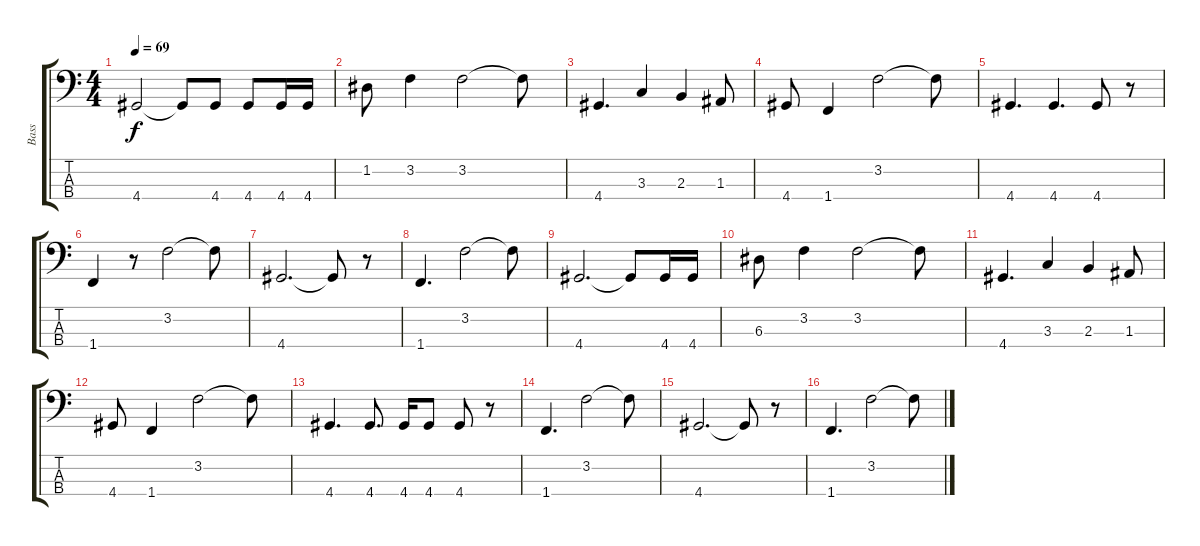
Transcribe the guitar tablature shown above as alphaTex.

\track ("Bass" "Bass") {instrument electricbasspick}
\staff {score tabs}
\tuning (G2 D2 A1 E1) {hide}
\ts (4 4)
\tempo 69
\clef f4
\ks c
4.4.2{dy f} 4.4{t}.8 4.4.8 4.4.8 4.4.16 4.4.16 |
1.2.8 3.2.4 3.2.2 3.2{t}.8 |
4.4.4{d} 3.3.4 2.3.4 1.3.8 |
4.4.8 1.4.4 3.2.2 3.2{t}.8 |
4.4.4{d} 4.4.4{d} 4.4.8 r.8 |
1.4.4 r.8 3.2.2 3.2{t}.8 |
4.4.2{d} 4.4{t}.8 r.8 |
1.4.4{d} 3.2.2 3.2{t}.8 |
4.4.2{d} 4.4{t}.8 4.4.16 4.4.16 |
6.3.8 3.2.4 3.2.2 3.2{t}.8 |
4.4.4{d} 3.3.4 2.3.4 1.3.8 |
4.4.8 1.4.4 3.2.2 3.2{t}.8 |
4.4.4{d} 4.4.8{d} 4.4.16 4.4.8 4.4.8 r.8 |
1.4.4{d} 3.2.2 3.2{t}.8 |
4.4.2{d} 4.4{t}.8 r.8 |
1.4.4{d} 3.2.2 3.2{t}.8
